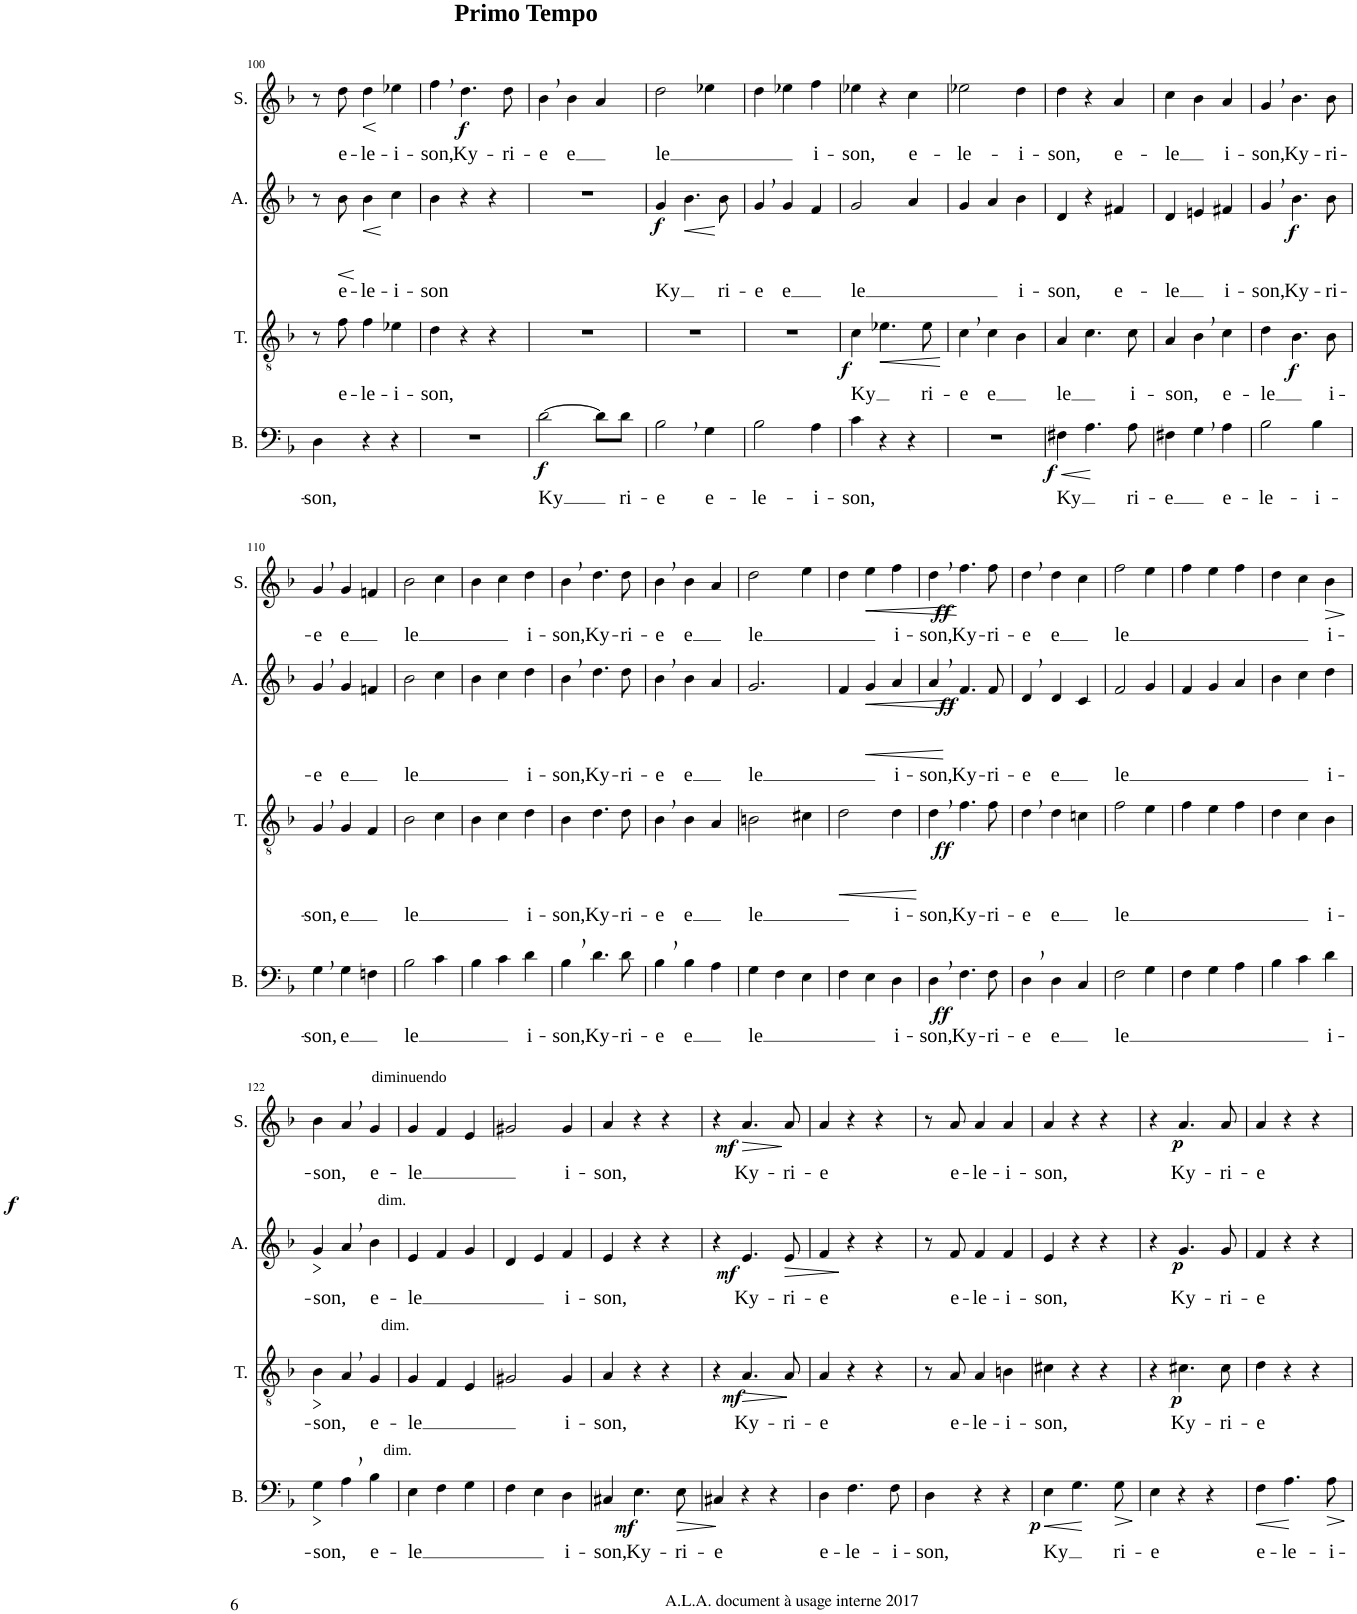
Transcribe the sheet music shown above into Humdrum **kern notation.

**kern	**text	**dynam	**kern	**text	**dynam	**kern	**text	**dynam	**kern	**text	**dynam
*part4	*part4	*part4	*part3	*part3	*part3	*part2	*part2	*part2	*part1	*part1	*part1
*staff4	*staff4	*staff4	*staff3	*staff3	*staff3	*staff2	*staff2	*staff2	*staff1	*staff1	*staff1
*I"Bass	*	*	*I"Tenor	*	*	*I"Alto	*	*	*I"Soprano	*	*
*I'B.	*	*	*I'T.	*	*	*I'A.	*	*	*I'S.	*	*
!!LO:PB:g=z
*clefF4	*	*	*clefGv2	*	*	*clefG2	*	*	*clefG2	*	*
*k[b-]	*	*	*k[b-]	*	*	*k[b-]	*	*	*k[b-]	*	*
*M3/4	*	*	*M3/4	*	*	*M3/4	*	*	*M3/4	*	*
=100	=100	=100	=100	=100	=100	=100	=100	=100	=100	=100	=100
!	!LO:LY:b	!	!	!	!	!	!	!	!	!	!
4D\	-son,	.	8r	.	.	8r	.	.	8r	.	.
!	!	!	!	!LO:LY:b	!	!	!LO:LY:b	!LO:HP:b	!	!LO:LY:b	!
.	.	.	8f\	e-	.	8b-\	e-	<	8dd\	e-	.
!	!	!	!	!LO:LY:b	!	!	!LO:LY:b	!LO:HP:b	!	!LO:LY:b	!LO:HP:b
4r	.	.	4f\	-le-	.	4b-\	-le-	<	4dd\	-le-	<
!	!	!	!	!LO:LY:b	!	!	!LO:LY:b	!	!	!LO:LY:b	!
4r	.	.	4e-X\	-i-	.	4cc\	-i-	.	4ee-X\	-i-	.
.	.	.	.	.	.	.	.	[ [	.	.	[
=101	=101	=101	=101	=101	=101	=101	=101	=101	=101	=101	=101
!	!	!LO:DY:b	!	!LO:LY:b	!	!	!LO:LY:b	!	!	!LO:LY:b	!
2.r	.	f	4d\	-son,	.	4b-\	-son	.	4ff,\	-son,	.
!	!	!	!	!	!	!	!	!	!	!LO:LY:b	!LO:DY:b
.	.	.	4r	.	.	4r	.	.	4.dd\	Ky-	f
.	.	.	4r	.	.	4r	.	.	.	.	.
!	!	!	!	!	!	!	!	!	!LO:TX:a:B:t=Primo Tempo	!	!
!	!	!	!	!	!	!	!	!	!	!LO:LY:b	!
.	.	.	.	.	.	.	.	.	8dd\	-ri-	.
=102	=102	=102	=102	=102	=102	=102	=102	=102	=102	=102	=102
!	!LO:LY:b	!	!	!	!	!	!	!	!	!LO:LY:b	!
[2d\	Ky	.	2.r	.	.	2.r	.	.	4b-,\	-e	.
!	!	!	!	!	!	!	!	!	!	!LO:LY:b	!
.	.	.	.	.	.	.	.	.	4b-\	-e	.
8d\L]	.	.	.	.	.	.	.	.	4a/	.	.
!	!LO:LY:b	!	!	!	!	!	!	!	!	!	!
8d\J	ri-	.	.	.	.	.	.	.	.	.	.
=103	=103	=103	=103	=103	=103	=103	=103	=103	=103	=103	=103
!	!LO:LY:b	!	!	!	!	!	!LO:LY:b	!LO:DY:b	!	!LO:LY:b	!
2B-,\	-e	.	2.r	.	.	4g/	-Ky	f	2dd\	le	.
!	!	!	!	!	!	!	!	!LO:HP:b	!	!	!
.	.	.	.	.	.	4.b-\	.	<	.	.	.
!	!LO:LY:b	!	!	!	!	!	!	!	!	!	!
4G\	e-	.	.	.	.	.	.	.	4ee-X\	.	.
!	!	!	!	!	!	!	!LO:LY:b	!	!	!	!
.	.	.	.	.	.	8b-\	ri-	.	.	.	.
.	.	.	.	.	.	.	.	[	.	.	.
=104	=104	=104	=104	=104	=104	=104	=104	=104	=104	=104	=104
!	!LO:LY:b	!	!	!	!	!	!LO:LY:b	!	!	!	!
2B-\	-le-	.	2.r	.	.	4g,/	-e	.	4dd\	.	.
!	!	!	!	!	!	!	!LO:LY:b	!	!	!	!
.	.	.	.	.	.	4g/	e	.	4ee-X\	.	.
!	!LO:LY:b	!	!	!	!	!	!	!	!	!LO:LY:b	!
4A\	-i-	.	.	.	.	4f/	.	.	4ff\	i-	.
=105	=105	=105	=105	=105	=105	=105	=105	=105	=105	=105	=105
!	!LO:LY:b	!	!	!LO:LY:b	!LO:DY:b	!	!LO:LY:b	!	!	!LO:LY:b	!
4c\	-son,	.	4c\	Ky	f	2g/	le	.	4ee-X\	-son,	.
!	!	!	!	!	!LO:HP:b	!	!	!	!	!	!
4r	.	.	4.e-X\	.	<	.	.	.	4r	.	.
!	!	!	!	!	!	!	!	!	!	!LO:LY:b	!
4r	.	.	.	.	.	4a/	.	.	4cc\	e-	.
!	!	!	!	!LO:LY:b	!	!	!	!	!	!	!
.	.	.	8e-\	ri-	.	.	.	.	.	.	.
.	.	.	.	.	[	.	.	.	.	.	.
=106	=106	=106	=106	=106	=106	=106	=106	=106	=106	=106	=106
!	!	!	!	!LO:LY:b	!	!	!	!	!	!LO:LY:b	!
2.r	.	.	4c,\	-e	.	4g/	.	.	2ee-X\	-le-	.
!	!	!	!	!LO:LY:b	!	!	!	!	!	!	!
.	.	.	4c\	e	.	4a/	.	.	.	.	.
!	!	!	!	!	!	!	!LO:LY:b	!	!	!LO:LY:b	!
.	.	.	4B-\	.	.	4b-\	i-	.	4dd\	-i-	.
=107	=107	=107	=107	=107	=107	=107	=107	=107	=107	=107	=107
!	!LO:LY:b	!LO:HP:b	!	!LO:LY:b	!	!	!LO:LY:b	!	!	!LO:LY:b	!
!	!	!LO:DY:n=1:b	!	!	!	!	!	!	!	!	!
4F#X\	Ky	< f	4A/	le	.	4d/	-son,	.	4dd\	-son,	.
4.A\	.	.	4.c\	.	.	4r	.	.	4r	.	.
!	!	!	!	!	!	!	!LO:LY:b	!	!	!LO:LY:b	!
.	.	.	.	.	.	4f#X/	e-	.	4a/	e-	.
!	!LO:LY:b	!	!	!LO:LY:b	!	!	!	!	!	!	!
8A\	ri-	.	8c\	i-	.	.	.	.	.	.	.
.	.	[	.	.	.	.	.	.	.	.	.
=108	=108	=108	=108	=108	=108	=108	=108	=108	=108	=108	=108
!	!LO:LY:b	!	!	!LO:LY:b	!	!	!LO:LY:b	!	!	!LO:LY:b	!
4F#X\	-e	.	4A/	-son,	.	4d/	-le	.	4cc\	-le	.
4G,\	.	.	4B-,\	.	.	4en/	.	.	4b-\	.	.
!	!LO:LY:b	!	!	!LO:LY:b	!	!	!LO:LY:b	!	!	!LO:LY:b	!
4A\	e-	.	4c\	e-	.	4f#X/	i-	.	4a/	i-	.
=109	=109	=109	=109	=109	=109	=109	=109	=109	=109	=109	=109
!	!LO:LY:b	!	!	!LO:LY:b	!	!	!LO:LY:b	!	!	!LO:LY:b	!
2B-\	-le-	.	4d\	-le	.	4g,/	-son,	.	4g,/	-son,	.
!	!	!	!	!	!LO:DY:b	!	!LO:LY:b	!LO:DY:b	!	!LO:LY:b	!
.	.	.	4.B-\	.	f	4.b-\	Ky-	f	4.b-\	Ky-	.
!	!LO:LY:b	!	!	!	!	!	!	!	!	!	!
4B-\	-i-	.	.	.	.	.	.	.	.	.	.
!	!	!	!	!LO:LY:b	!	!	!LO:LY:b	!	!	!LO:LY:b	!
.	.	.	8B-\	i-	.	8b-\	-ri-	.	8b-\	-ri-	.
!!LO:LB:g=z
=110	=110	=110	=110	=110	=110	=110	=110	=110	=110	=110	=110
!	!LO:LY:b	!	!	!LO:LY:b	!	!	!LO:LY:b	!	!	!LO:LY:b	!
4G,\	-son,	.	4G,/	-son,	.	4g,/	-e	.	4g,/	-e	.
!	!LO:LY:b	!	!	!LO:LY:b	!	!	!LO:LY:b	!	!	!LO:LY:b	!
4G\	e	.	4G/	e	.	4g/	e	.	4g/	e	.
!	!	!	!	!	!	!	!	!	!	!	!LO:DY:b
4Fn\	.	.	4F/	.	.	4fn/	.	.	4fn/	.	f
=111	=111	=111	=111	=111	=111	=111	=111	=111	=111	=111	=111
!	!LO:LY:b	!	!	!LO:LY:b	!	!	!LO:LY:b	!	!	!LO:LY:b	!
2B-\	le	.	2B-\	le	.	2b-\	le	.	2b-\	le	.
4c\	.	.	4c\	.	.	4cc\	.	.	4cc\	.	.
=112	=112	=112	=112	=112	=112	=112	=112	=112	=112	=112	=112
4B-\	.	.	4B-\	.	.	4b-\	.	.	4b-\	.	.
4c\	.	.	4c\	.	.	4cc\	.	.	4cc\	.	.
!	!LO:LY:b	!	!	!LO:LY:b	!	!	!LO:LY:b	!	!	!LO:LY:b	!
4d\	i-	.	4d\	i-	.	4dd\	i-	.	4dd\	i-	.
=113	=113	=113	=113	=113	=113	=113	=113	=113	=113	=113	=113
!	!LO:LY:b	!	!	!LO:LY:b	!	!	!LO:LY:b	!	!	!LO:LY:b	!
4B-,\	-son,	.	4B-\	-son,	.	4b-,\	-son,	.	4b-,\	-son,	.
!	!LO:LY:b	!	!	!LO:LY:b	!	!	!LO:LY:b	!	!	!LO:LY:b	!
4.d\	Ky-	.	4.d\	Ky-	.	4.dd\	Ky-	.	4.dd\	Ky-	.
!	!LO:LY:b	!	!	!LO:LY:b	!	!	!LO:LY:b	!	!	!LO:LY:b	!
8d\	-ri-	.	8d\	-ri-	.	8dd\	-ri-	.	8dd\	-ri-	.
=114	=114	=114	=114	=114	=114	=114	=114	=114	=114	=114	=114
!	!LO:LY:b	!	!	!LO:LY:b	!	!	!LO:LY:b	!	!	!LO:LY:b	!
4B-,\	-e	.	4B-,\	-e	.	4b-,\	-e	.	4b-,\	-e	.
!	!LO:LY:b	!	!	!LO:LY:b	!	!	!LO:LY:b	!	!	!LO:LY:b	!
4B-\	e	.	4B-\	e	.	4b-\	e	.	4b-\	e	.
4A\	.	.	4A/	.	.	4a/	.	.	4a/	.	.
=115	=115	=115	=115	=115	=115	=115	=115	=115	=115	=115	=115
!	!LO:LY:b	!	!	!LO:LY:b	!	!	!LO:LY:b	!	!	!LO:LY:b	!
4G\	le	.	2Bn\	le	.	2.g/	le	.	2dd\	le	.
4F\	.	.	.	.	.	.	.	.	.	.	.
4E\	.	.	4c#X\	.	.	.	.	.	4ee\	.	.
=116	=116	=116	=116	=116	=116	=116	=116	=116	=116	=116	=116
!	!	!	!	!	!LO:HP:b	!	!	!	!	!	!
4F\	.	.	2d\	.	<	4f/	.	.	4dd\	.	.
!	!	!	!	!	!	!	!	!LO:HP:b	!	!	!LO:HP:b
4E\	.	.	.	.	.	4g/	.	<	4ee\	.	<
!	!LO:LY:b	!	!	!LO:LY:b	!	!	!LO:LY:b	!LO:HP:b	!	!LO:LY:b	!
4D\	i-	.	4d\	i-	.	4a/	i-	<	4ff\	i-	.
.	.	.	.	.	[	.	.	[ [	.	.	[
=117	=117	=117	=117	=117	=117	=117	=117	=117	=117	=117	=117
!	!LO:LY:b	!	!	!LO:LY:b	!	!	!LO:LY:b	!	!	!LO:LY:b	!
4D,\	-son,	.	4d,\	-son,	.	4a,/	-son,	.	4dd,\	-son,	.
!	!LO:LY:b	!LO:DY:b	!	!LO:LY:b	!LO:DY:b	!	!LO:LY:b	!LO:DY:b	!	!LO:LY:b	!LO:DY:b
4.F\	Ky-	ff	4.f\	Ky-	ff	4.f/	Ky-	ff	4.ff\	Ky-	ff
!	!LO:LY:b	!	!	!LO:LY:b	!	!	!LO:LY:b	!	!	!LO:LY:b	!
8F\	-ri-	.	8f\	-ri-	.	8f/	-ri-	.	8ff\	-ri-	.
=118	=118	=118	=118	=118	=118	=118	=118	=118	=118	=118	=118
!	!LO:LY:b	!	!	!LO:LY:b	!	!	!LO:LY:b	!	!	!LO:LY:b	!
4D,\	-e	.	4d,\	-e	.	4d,/	-e	.	4dd,\	-e	.
!	!LO:LY:b	!	!	!LO:LY:b	!	!	!LO:LY:b	!	!	!LO:LY:b	!
4D\	e	.	4d\	e	.	4d/	e	.	4dd\	e	.
4C/	.	.	4cn\	.	.	4c/	.	.	4cc\	.	.
=119	=119	=119	=119	=119	=119	=119	=119	=119	=119	=119	=119
!	!LO:LY:b	!	!	!LO:LY:b	!	!	!LO:LY:b	!	!	!LO:LY:b	!
2F\	le	.	2f\	le	.	2f/	le	.	2ff\	le	.
4G\	.	.	4e\	.	.	4g/	.	.	4ee\	.	.
=120	=120	=120	=120	=120	=120	=120	=120	=120	=120	=120	=120
4F\	.	.	4f\	.	.	4f/	.	.	4ff\	.	.
4G\	.	.	4e\	.	.	4g/	.	.	4ee\	.	.
4A\	.	.	4f\	.	.	4a/	.	.	4ff\	.	.
=121	=121	=121	=121	=121	=121	=121	=121	=121	=121	=121	=121
4B-\	.	.	4d\	.	.	4b-\	.	.	4dd\	.	.
4c\	.	.	4c\	.	.	4cc\	.	.	4cc\	.	.
!	!LO:LY:b	!	!	!LO:LY:b	!	!	!LO:LY:b	!	!	!LO:LY:b	!LO:HP:b
4d\	i-	.	4B-\	i-	.	4dd\	i-	.	4b-\	i-	>
.	.	.	.	.	.	.	.	.	.	.	]
!!LO:LB:g=z
=122	=122	=122	=122	=122	=122	=122	=122	=122	=122	=122	=122
!	!LO:LY:b	!LO:HP:b	!	!LO:LY:b	!LO:HP:b	!	!LO:LY:b	!LO:HP:b	!	!LO:LY:b	!
4G\	-son,	>	4B-\	-son,	>	4g/	-son,	>	4b-\	-son,	.
4A,\	.	.	4A,/	.	.	4a,/	.	.	4a,/	.	.
!	!	!	!	!	!	!	!	!	!LO:TX:a:t=diminuendo	!	!
!	!LO:LY:b	!	!	!LO:LY:b	!	!	!LO:LY:b	!	!	!LO:LY:b	!
4B-\	e-	.	4G/	e-	.	4b-\	e-	.	4g/	e-	.
.	.	]	.	.	]	.	.	]	.	.	.
=123	=123	=123	=123	=123	=123	=123	=123	=123	=123	=123	=123
!	!	!	!	!	!	!LO:TX:a:t=dim.	!	!	!	!	!
!	!	!	!LO:TX:a:t=dim.	!	!	!	!	!	!	!	!
!LO:TX:a:t=dim.	!	!	!	!	!	!	!	!	!	!	!
!	!LO:LY:b	!	!	!LO:LY:b	!	!	!LO:LY:b	!	!	!LO:LY:b	!
4E\	-le	.	4G/	-le	.	4e/	-le	.	4g/	-le	.
4F\	.	.	4F/	.	.	4f/	.	.	4f/	.	.
4G\	.	.	4E/	.	.	4g/	.	.	4e/	.	.
=124	=124	=124	=124	=124	=124	=124	=124	=124	=124	=124	=124
4F\	.	.	2G#X/	.	.	4d/	.	.	2g#X/	.	.
4E\	.	.	.	.	.	4e/	.	.	.	.	.
!	!LO:LY:b	!	!	!LO:LY:b	!	!	!LO:LY:b	!	!	!LO:LY:b	!
4D\	i-	.	4G#/	i-	.	4f/	i-	.	4g#/	i-	.
=125	=125	=125	=125	=125	=125	=125	=125	=125	=125	=125	=125
!	!LO:LY:b	!	!	!LO:LY:b	!	!	!LO:LY:b	!	!	!LO:LY:b	!
4C#X/	-son,	.	4A/	-son,	.	4e/	-son,	.	4a/	-son,	.
!	!LO:LY:b	!LO:DY:b	!	!	!	!	!	!	!	!	!
4.E\	Ky-	mf	4r	.	.	4r	.	.	4r	.	.
.	.	.	4r	.	.	4r	.	.	4r	.	.
!	!LO:LY:b	!LO:HP:b	!	!	!	!	!	!	!	!	!
8E\	-ri-	>	.	.	.	.	.	.	.	.	.
.	.	]	.	.	.	.	.	.	.	.	.
=126	=126	=126	=126	=126	=126	=126	=126	=126	=126	=126	=126
!	!LO:LY:b	!	!	!	!LO:DY:b	!	!	!LO:DY:b	!	!	!LO:DY:b
4C#X/	-e	.	4r	.	mf	4r	.	mf	4r	.	mf
!	!	!	!	!LO:LY:b	!LO:HP:b	!	!LO:LY:b	!	!	!LO:LY:b	!LO:HP:b
4r	.	.	4.A/	Ky-	>	4.e/	Ky-	.	4.a/	Ky-	>
4r	.	.	.	.	.	.	.	.	.	.	.
!	!	!	!	!LO:LY:b	!	!	!LO:LY:b	!LO:HP:b	!	!LO:LY:b	!
.	.	.	8A/	-ri-	.	8e/	-ri-	>	8a/	-ri-	.
.	.	.	.	.	]	.	.	]	.	.	]
=127	=127	=127	=127	=127	=127	=127	=127	=127	=127	=127	=127
!	!LO:LY:b	!	!	!LO:LY:b	!	!	!LO:LY:b	!	!	!LO:LY:b	!
4D\	e-	.	4A/	-e	.	4f/	-e	.	4a/	-e	.
!	!LO:LY:b	!	!	!	!	!	!	!	!	!	!
4.F\	-le-	.	4r	.	.	4r	.	.	4r	.	.
.	.	.	4r	.	.	4r	.	.	4r	.	.
!	!LO:LY:b	!	!	!	!	!	!	!	!	!	!
8F\	-i-	.	.	.	.	.	.	.	.	.	.
=128	=128	=128	=128	=128	=128	=128	=128	=128	=128	=128	=128
!	!LO:LY:b	!	!	!	!	!	!	!	!	!	!
4D\	-son,	.	8r	.	.	8r	.	.	8r	.	.
!	!	!	!	!LO:LY:b	!	!	!LO:LY:b	!	!	!LO:LY:b	!
.	.	.	8A/	e-	.	8f/	e-	.	8a/	e-	.
!	!	!	!	!LO:LY:b	!	!	!LO:LY:b	!	!	!LO:LY:b	!
4r	.	.	4A/	-le-	.	4f/	-le-	.	4a/	-le-	.
!	!	!	!	!LO:LY:b	!	!	!LO:LY:b	!	!	!LO:LY:b	!
4r	.	.	4Bn\	-i-	.	4f/	-i-	.	4a/	-i-	.
=129	=129	=129	=129	=129	=129	=129	=129	=129	=129	=129	=129
!	!LO:LY:b	!LO:HP:b	!	!LO:LY:b	!	!	!LO:LY:b	!	!	!LO:LY:b	!
!	!	!LO:DY:n=1:b	!	!	!	!	!	!	!	!	!
4E\	-Ky	< p	4c#X\	-son,	.	4e/	-son,	.	4a/	-son,	.
4.G\	.	.	4r	.	.	4r	.	.	4r	.	.
.	.	.	4r	.	.	4r	.	.	4r	.	.
!	!LO:LY:b	!LO:HP:b	!	!	!	!	!	!	!	!	!
8G\	ri-	>	.	.	.	.	.	.	.	.	.
.	.	[ ]	.	.	.	.	.	.	.	.	.
=130	=130	=130	=130	=130	=130	=130	=130	=130	=130	=130	=130
!	!LO:LY:b	!	!	!	!	!	!	!	!	!	!
4E\	-e	.	4r	.	.	4r	.	.	4r	.	.
!	!	!	!	!LO:LY:b	!LO:DY:b	!	!LO:LY:b	!LO:DY:b	!	!LO:LY:b	!LO:DY:b
4r	.	.	4.c#X\	Ky-	p	4.g/	Ky-	p	4.a/	Ky-	p
4r	.	.	.	.	.	.	.	.	.	.	.
!	!	!	!	!LO:LY:b	!	!	!LO:LY:b	!	!	!LO:LY:b	!
.	.	.	8c#\	-ri-	.	8g/	-ri-	.	8a/	-ri-	.
=131	=131	=131	=131	=131	=131	=131	=131	=131	=131	=131	=131
!	!LO:LY:b	!LO:HP:b	!	!LO:LY:b	!	!	!LO:LY:b	!	!	!LO:LY:b	!
4F\	e-	<	4d\	-e	.	4f/	-e	.	4a/	-e	.
!	!LO:LY:b	!	!	!	!	!	!	!	!	!	!
4.A\	-le-	.	4r	.	.	4r	.	.	4r	.	.
.	.	.	4r	.	.	4r	.	.	4r	.	.
!	!LO:LY:b	!LO:HP:b	!	!	!	!	!	!	!	!	!
8A\	-i-	>	.	.	.	.	.	.	.	.	.
.	.	[ ]	.	.	.	.	.	.	.	.	.
=	=	=	=	=	=	=	=	=	=	=	=
*-	*-	*-	*-	*-	*-	*-	*-	*-	*-	*-	*-
